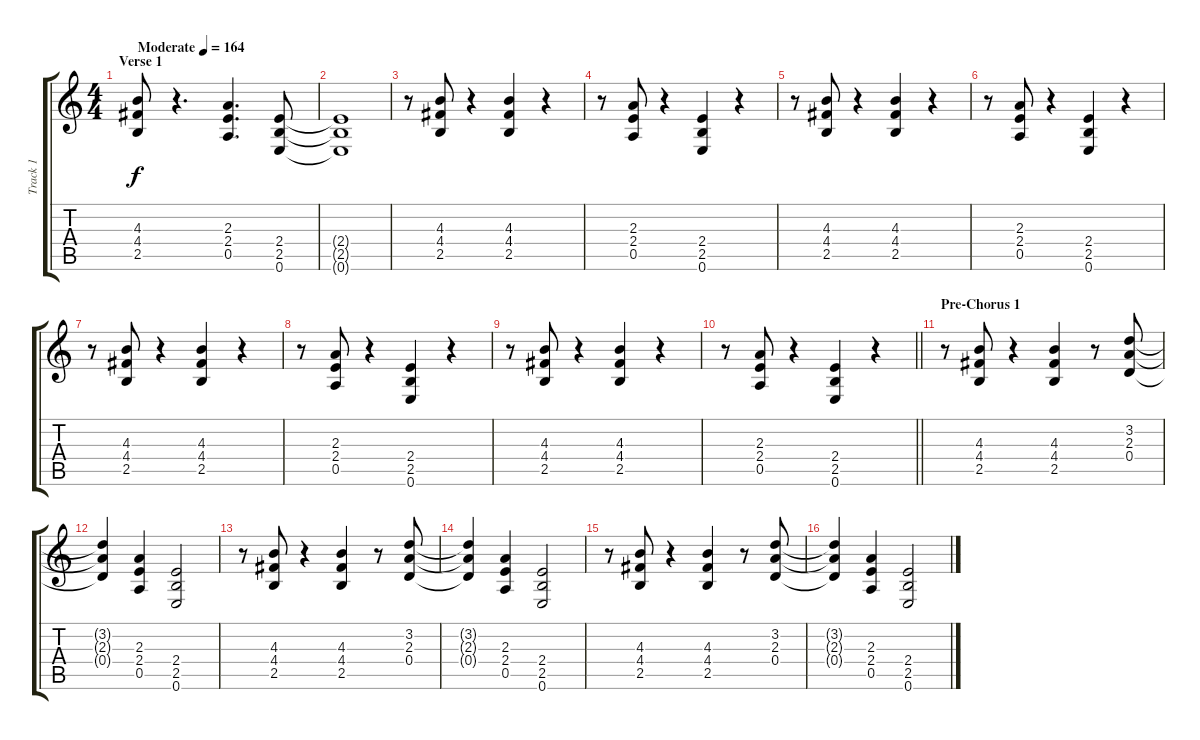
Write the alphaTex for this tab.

\track ("Track 1" "Track 1") {instrument overdrivenguitar}
\staff {score tabs}
\tuning (E4 B3 G3 D3 A2 E2) {hide}
\ts (4 4)
\section ("" "Verse 1")
\tempo (164 "Moderate")
\clef g2
\ks c
(4.3 4.4 2.5).8{dy f instrument overdrivenguitar} r.4{d} (2.3 2.4 0.5).4{d} (2.4 2.5 0.6).8 |
(2.4{t} 2.5{t} 0.6{t}).1 |
r.8 (4.3 4.4 2.5).8 r.4 (4.3 4.4 2.5).4 r.4 |
r.8 (2.3 2.4 0.5).8 r.4 (2.4 2.5 0.6).4 r.4 |
r.8 (4.3 4.4 2.5).8 r.4 (4.3 4.4 2.5).4 r.4 |
r.8 (2.3 2.4 0.5).8 r.4 (2.4 2.5 0.6).4 r.4 |
r.8 (4.3 4.4 2.5).8 r.4 (4.3 4.4 2.5).4 r.4 |
r.8 (2.3 2.4 0.5).8 r.4 (2.4 2.5 0.6).4 r.4 |
r.8 (4.3 4.4 2.5).8 r.4 (4.3 4.4 2.5).4 r.4 |
\barLineRight lightlight
r.8 (2.3 2.4 0.5).8 r.4 (2.4 2.5 0.6).4 r.4 |
\section ("" "Pre-Chorus 1")
r.8 (4.3 4.4 2.5).8 r.4 (4.3 4.4 2.5).4 r.8 (3.2 2.3 0.4).8 |
(3.2{t} 2.3{t} 0.4{t}).4 (2.3 2.4 0.5).4 (2.4 2.5 0.6).2 |
r.8 (4.3 4.4 2.5).8 r.4 (4.3 4.4 2.5).4 r.8 (3.2 2.3 0.4).8 |
(3.2{t} 2.3{t} 0.4{t}).4 (2.3 2.4 0.5).4 (2.4 2.5 0.6).2 |
r.8 (4.3 4.4 2.5).8 r.4 (4.3 4.4 2.5).4 r.8 (3.2 2.3 0.4).8 |
(3.2{t} 2.3{t} 0.4{t}).4 (2.3 2.4 0.5).4 (2.4 2.5 0.6).2
